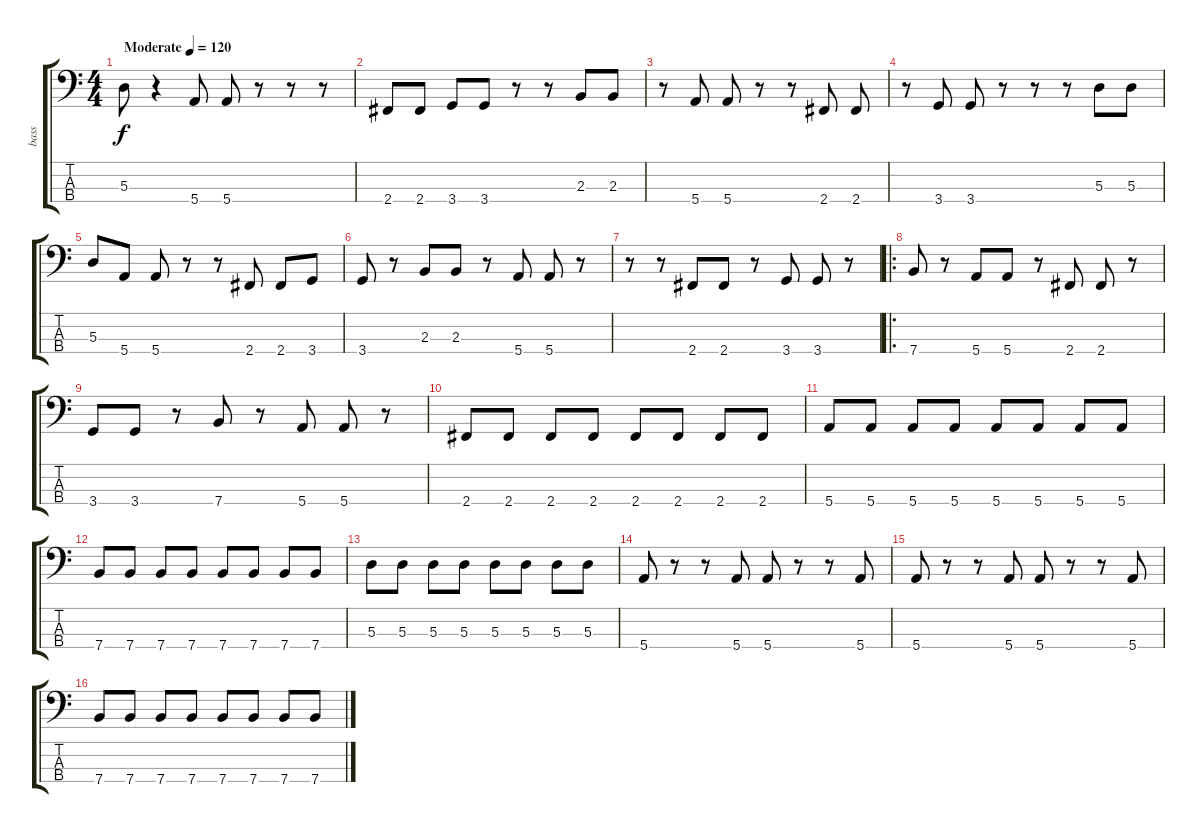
\track ("bass" "bass") {mute instrument electricbassfinger}
\staff {score tabs}
\tuning (G2 D2 A1 E1) {hide}
\ts (4 4)
\tempo (120 "Moderate")
\clef f4
\ks c
5.3.8{dy f instrument electricbassfinger} r.4 5.4.8 5.4.8 r.8 r.8 r.8 |
2.4.8 2.4.8 3.4.8 3.4.8 r.8 r.8 2.3.8 2.3.8 |
r.8 5.4.8 5.4.8 r.8 r.8 2.4.8 2.4.8 |
r.8 3.4.8 3.4.8 r.8 r.8 r.8 5.3.8 5.3.8 |
5.3.8 5.4.8 5.4.8 r.8 r.8 2.4.8 2.4.8 3.4.8 |
3.4.8 r.8 2.3.8 2.3.8 r.8 5.4.8 5.4.8 r.8 |
r.8 r.8 2.4.8 2.4.8 r.8 3.4.8 3.4.8 r.8 |
\ro
7.4.8 r.8 5.4.8 5.4.8 r.8 2.4.8 2.4.8 r.8 |
3.4.8 3.4.8 r.8 7.4.8 r.8 5.4.8 5.4.8 r.8 |
2.4.8 2.4.8 2.4.8 2.4.8 2.4.8 2.4.8 2.4.8 2.4.8 |
5.4.8 5.4.8 5.4.8 5.4.8 5.4.8 5.4.8 5.4.8 5.4.8 |
7.4.8 7.4.8 7.4.8 7.4.8 7.4.8 7.4.8 7.4.8 7.4.8 |
5.3.8 5.3.8 5.3.8 5.3.8 5.3.8 5.3.8 5.3.8 5.3.8 |
5.4.8 r.8 r.8 5.4.8 5.4.8 r.8 r.8 5.4.8 |
5.4.8 r.8 r.8 5.4.8 5.4.8 r.8 r.8 5.4.8 |
7.4.8 7.4.8 7.4.8 7.4.8 7.4.8 7.4.8 7.4.8 7.4.8
